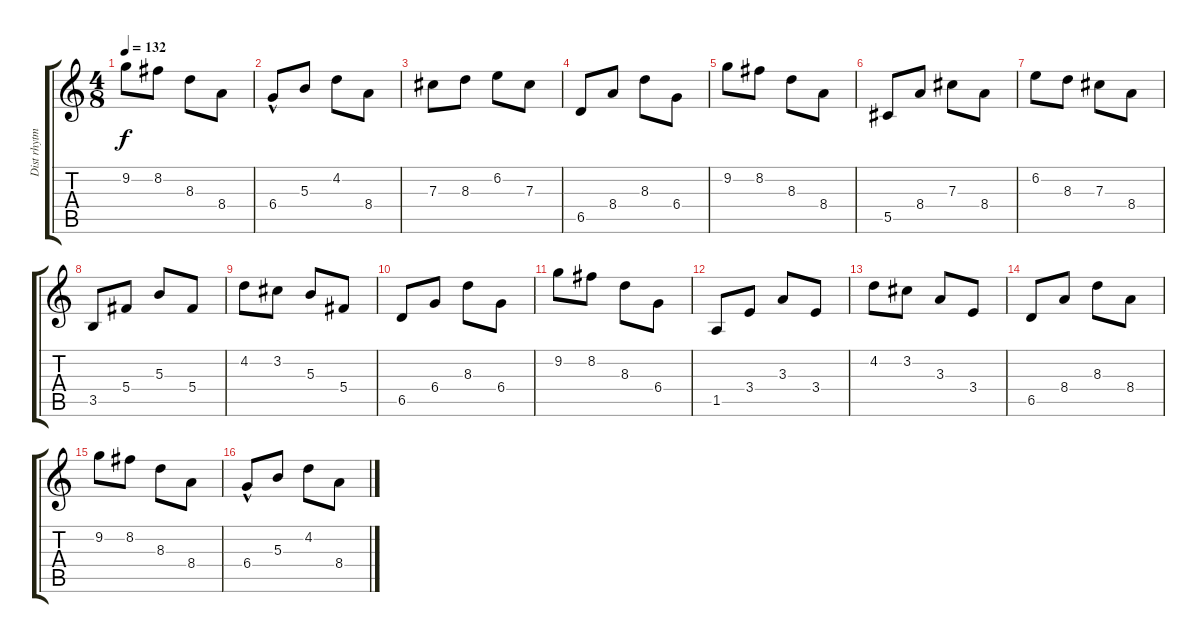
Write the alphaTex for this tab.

\track ("Dist rhytm" "Dist rhytm") {instrument distortionguitar}
\staff {score tabs}
\tuning (Eb4 Bb3 Gb3 Db3 Ab2 Eb2) {hide}
\ts (4 8)
\tempo 132
\clef g2
\ks c
9.2.8{dy f} 8.2.8 8.3.8 8.4.8 |
6.4{hac}.8 5.3.8 4.2.8 8.4.8 |
7.3.8 8.3.8 6.2.8 7.3.8 |
6.5.8 8.4.8 8.3.8 6.4.8 |
9.2.8 8.2.8 8.3.8 8.4.8 |
5.5.8 8.4.8 7.3.8 8.4.8 |
6.2.8 8.3.8 7.3.8 8.4.8 |
3.5.8 5.4.8 5.3.8 5.4.8 |
4.2.8 3.2.8 5.3.8 5.4.8 |
6.5.8 6.4.8 8.3.8 6.4.8 |
9.2.8 8.2.8 8.3.8 6.4.8 |
1.5.8 3.4.8 3.3.8 3.4.8 |
4.2.8 3.2.8 3.3.8 3.4.8 |
6.5.8 8.4.8 8.3.8 8.4.8 |
9.2.8 8.2.8 8.3.8 8.4.8 |
6.4{hac}.8 5.3.8 4.2.8 8.4.8
